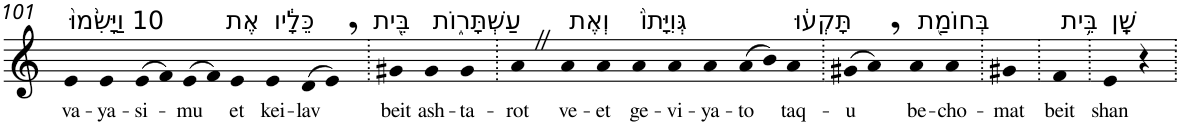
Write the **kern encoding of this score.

**kern	**text
*part1	*part1
*staff1	*staff1
*I"Piano	*
*I'Pno	*
!!LO:PB:g=z
*clefG2	*
*k[]	*
=101	=101
!LO:TX:a:t=10 וַיָּשִׂ֙מוּ֙	!
!	!LO:LY:b
4e	va-
!	!LO:LY:b
4e	-ya-
!	!LO:LY:b
(>8e	-si-
8f)	.
!	!LO:LY:b
(>8e	-mu
8f)	.
!LO:TX:a:t=אֶת	!
!	!LO:LY:b
4e	et
!LO:TX:a:t=כֵּלָ֔יו	!
!	!LO:LY:b
4e	kei-
!	!LO:LY:b
(>8d	-lav
8e,)	.
=102.	=102.
!LO:TX:a:t=בֵּ֖ית	!
!	!LO:LY:b
4g#X	beit
!LO:TX:a:t=עַשְׁתָּר֑וֹת	!
!	!LO:LY:b
4g#	ash-
!	!LO:LY:b
4g#	-ta-
=103.	=103.
!	!LO:LY:b
4aZ	-rot
!LO:TX:a:t=וְאֶת	!
!	!LO:LY:b
4a	ve-
!	!LO:LY:b
4a	-et
!LO:TX:a:t=גְּוִיָּתוֹ֙	!
!	!LO:LY:b
4a	ge-
!	!LO:LY:b
4a	-vi-
!	!LO:LY:b
4a	-ya-
!	!LO:LY:b
(>8a	-to
8b)	.
!LO:TX:a:t=תָּקְע֔וּ	!
!	!LO:LY:b
4a	taq-
=104.	=104.
!	!LO:LY:b
(>8g#X	-u
8a,)	.
!LO:TX:a:t=בְּחוֹמַ֖ת	!
!	!LO:LY:b
4a	be-
!	!LO:LY:b
4a	-cho-
=105.	=105.
!	!LO:LY:b
4g#X	-mat
=106.	=106.
!LO:TX:a:t=בֵּ֥ית	!
!	!LO:LY:b
4f	beit
=107.	=107.
!LO:TX:a:t=שָֽׁן	!
!	!LO:LY:b
4e	shan
4r	.
=.	=.
*-	*-
